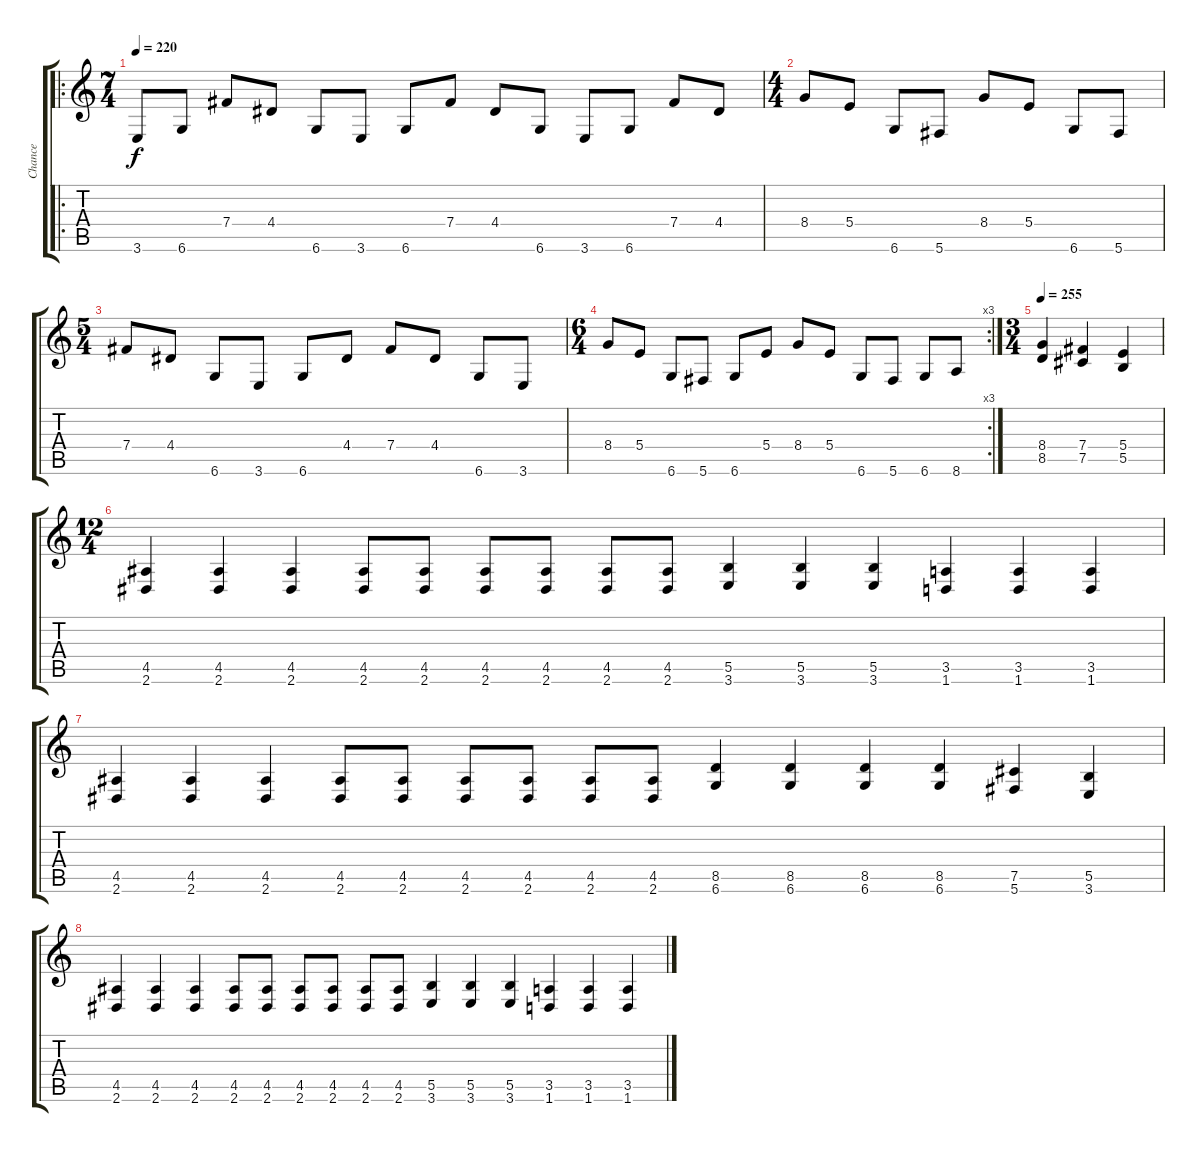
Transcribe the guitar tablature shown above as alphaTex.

\track ("Chance" "Chance") {instrument distortionguitar}
\staff {score tabs}
\tuning (Db4 Ab3 E3 B2 Gb2 Db2) {hide}
\ro
\ts (7 4)
\tempo 220
\clef g2
\ks c
3.6.8{dy f} 6.6.8 7.4.8 4.4.8 6.6.8 3.6.8 6.6.8 7.4.8 4.4.8 6.6.8 3.6.8 6.6.8 7.4.8 4.4.8 |
\ts (4 4)
8.4.8 5.4.8 6.6.8 5.6.8 8.4.8 5.4.8 6.6.8 5.6.8 |
\ts (5 4)
7.4.8 4.4.8 6.6.8 3.6.8 6.6.8 4.4.8 7.4.8 4.4.8 6.6.8 3.6.8 |
\rc 3
\ts (6 4)
8.4.8 5.4.8 6.6.8 5.6.8 6.6.8 5.4.8 8.4.8 5.4.8 6.6.8 5.6.8 6.6.8 8.6.8 |
\ts (3 4)
\tempo 255
(8.4 8.5).4 (7.4 7.5).4 (5.4 5.5).4 |
\ts (12 4)
(4.5 2.6).4 (4.5 2.6).4 (4.5 2.6).4 (4.5 2.6).8 (4.5 2.6).8 (4.5 2.6).8 (4.5 2.6).8 (4.5 2.6).8 (4.5 2.6).8 (5.5 3.6).4 (5.5 3.6).4 (5.5 3.6).4 (3.5 1.6).4 (3.5 1.6).4 (3.5 1.6).4 |
(4.5 2.6).4 (4.5 2.6).4 (4.5 2.6).4 (4.5 2.6).8 (4.5 2.6).8 (4.5 2.6).8 (4.5 2.6).8 (4.5 2.6).8 (4.5 2.6).8 (8.5 6.6).4 (8.5 6.6).4 (8.5 6.6).4 (8.5 6.6).4 (7.5 5.6).4 (5.5 3.6).4 |
(4.5 2.6).4 (4.5 2.6).4 (4.5 2.6).4 (4.5 2.6).8 (4.5 2.6).8 (4.5 2.6).8 (4.5 2.6).8 (4.5 2.6).8 (4.5 2.6).8 (5.5 3.6).4 (5.5 3.6).4 (5.5 3.6).4 (3.5 1.6).4 (3.5 1.6).4 (3.5 1.6).4
